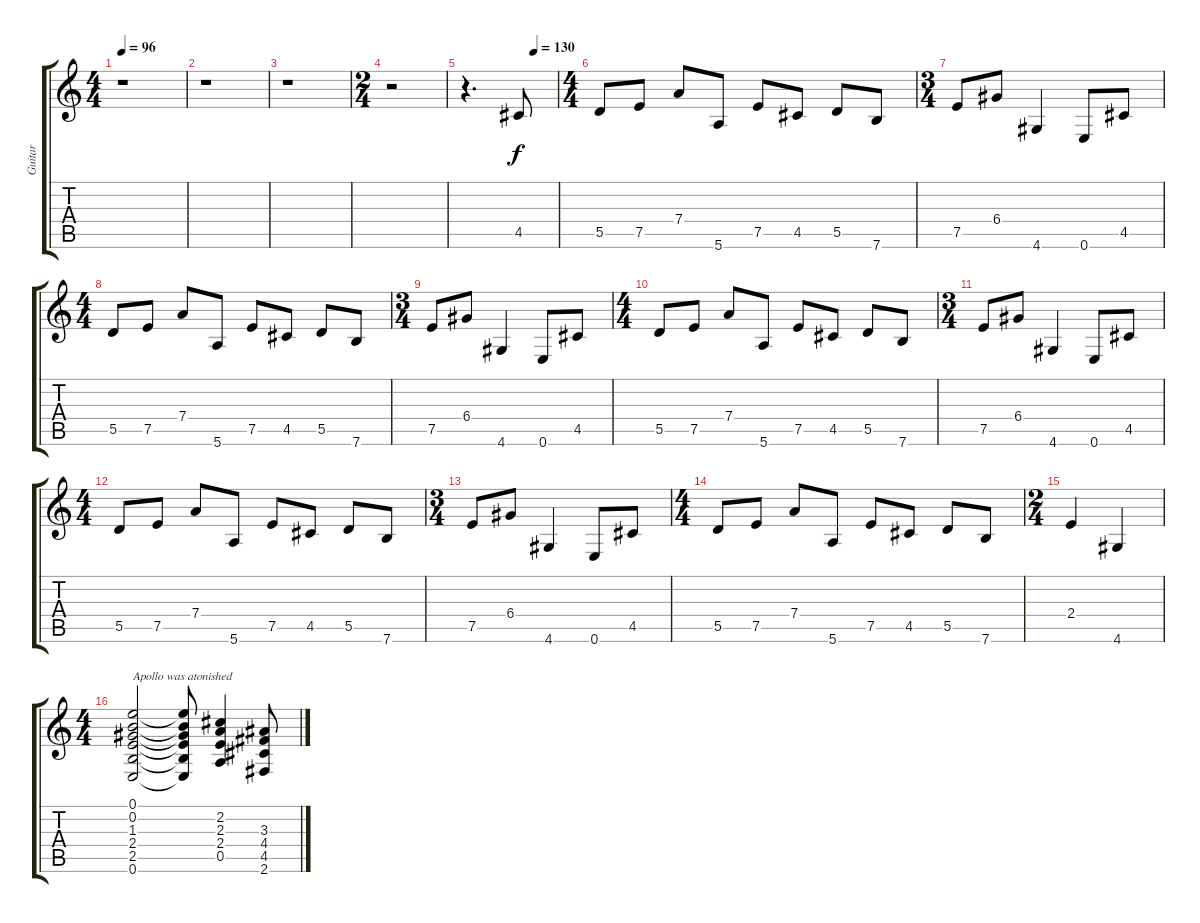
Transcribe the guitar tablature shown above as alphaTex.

\track ("Guitar" "Guitar") {instrument overdrivenguitar}
\staff {score tabs}
\tuning (E4 B3 G3 D3 A2 E2) {hide}
\ts (4 4)
\tempo 96
\clef g2
\ks c
r.1{dy f} |
r.1 |
r.1 |
\ts (2 4)
r.2 |
\tempo (130 0.75)
r.4{d} 4.5.8 |
\ts (4 4)
5.5.8 7.5.8 7.4.8 5.6.8 7.5.8 4.5.8 5.5.8 7.6.8 |
\ts (3 4)
7.5.8 6.4.8 4.6.4 0.6.8 4.5.8 |
\ts (4 4)
5.5.8 7.5.8 7.4.8 5.6.8 7.5.8 4.5.8 5.5.8 7.6.8 |
\ts (3 4)
7.5.8 6.4.8 4.6.4 0.6.8 4.5.8 |
\ts (4 4)
5.5.8 7.5.8 7.4.8 5.6.8 7.5.8 4.5.8 5.5.8 7.6.8 |
\ts (3 4)
7.5.8 6.4.8 4.6.4 0.6.8 4.5.8 |
\ts (4 4)
5.5.8 7.5.8 7.4.8 5.6.8 7.5.8 4.5.8 5.5.8 7.6.8 |
\ts (3 4)
7.5.8 6.4.8 4.6.4 0.6.8 4.5.8 |
\ts (4 4)
5.5.8 7.5.8 7.4.8 5.6.8 7.5.8 4.5.8 5.5.8 7.6.8 |
\ts (2 4)
2.4.4 4.6.4 |
\ts (4 4)
(0.1 0.2 1.3 2.4 2.5 0.6).2{txt "Apollo was atonished"} (0.1{t} 0.2{t} 1.3{t} 2.4{t} 2.5{t} 0.6{t}).8 (2.2 2.3 2.4 0.5).4 (3.3 4.4 4.5 2.6).8
